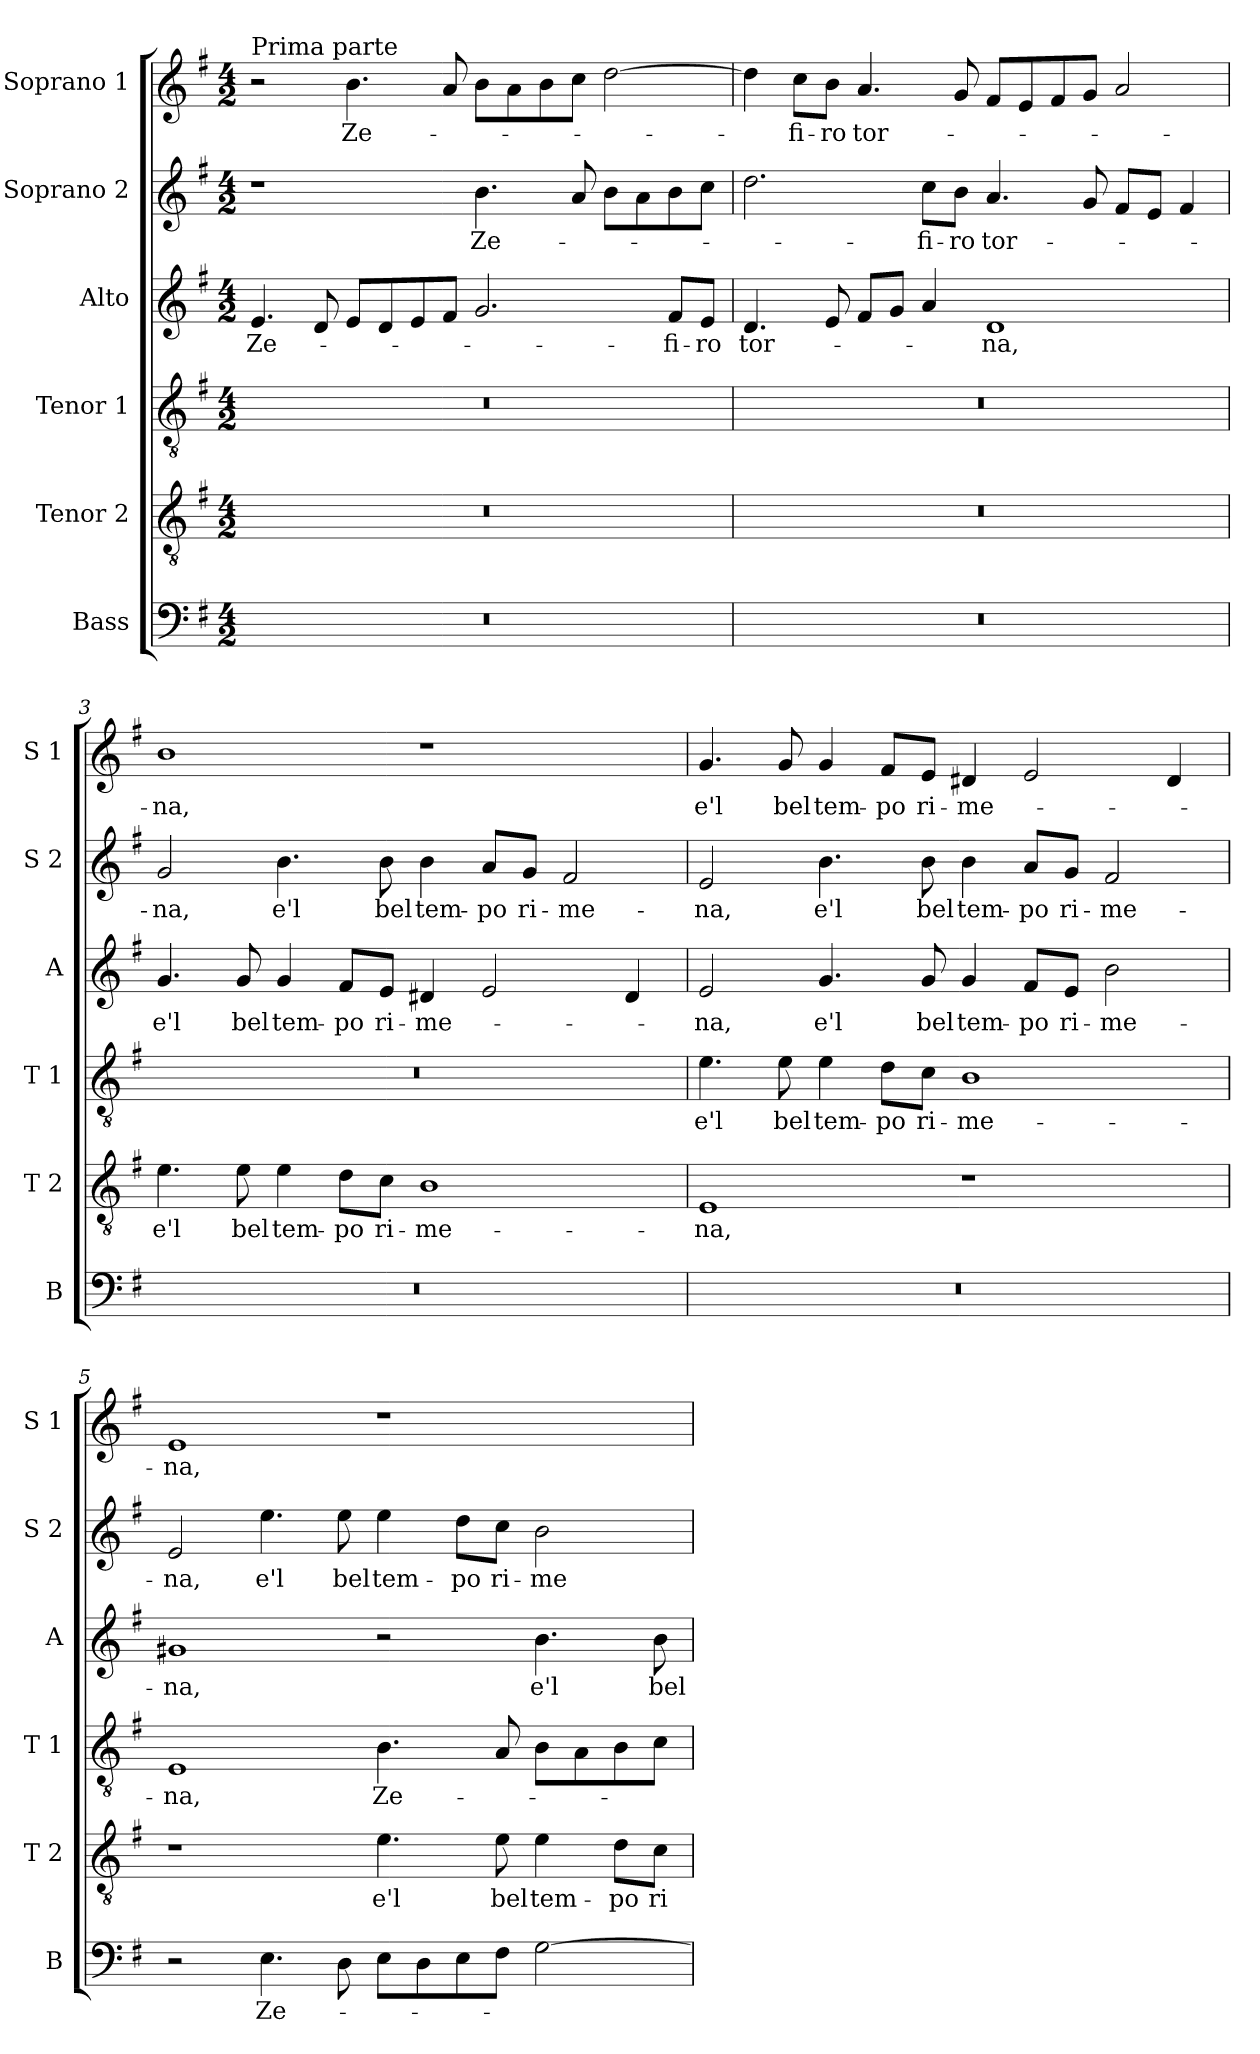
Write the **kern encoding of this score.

**kern	**text	**kern	**text	**kern	**text	**kern	**text	**kern	**text	**kern	**text
*part6	*part6	*part5	*part5	*part4	*part4	*part3	*part3	*part2	*part2	*part1	*part1
*staff6	*staff6	*staff5	*staff5	*staff4	*staff4	*staff3	*staff3	*staff2	*staff2	*staff1	*staff1
*I"Bass	*	*I"Tenor 2	*	*I"Tenor 1	*	*I"Alto	*	*I"Soprano 2	*	*I"Soprano 1	*
*I'B	*	*I'T 2	*	*I'T 1	*	*I'A	*	*I'S 2	*	*I'S 1	*
*clefF4	*	*clefGv2	*	*clefGv2	*	*clefG2	*	*clefG2	*	*clefG2	*
*k[f#]	*	*k[f#]	*	*k[f#]	*	*k[f#]	*	*k[f#]	*	*k[f#]	*
*G:	*	*G:	*	*G:	*	*G:	*	*G:	*	*G:	*
*M4/2	*	*M4/2	*	*M4/2	*	*M4/2	*	*M4/2	*	*M4/2	*
=1	=1	=1	=1	=1	=1	=1	=1	=1	=1	=1	=1
!	!	!	!	!	!	!	!	!	!	!LO:TX:a:t=Prima parte	!
!	!	!	!	!	!	!	!LO:LY:b	!	!	!	!
0r	.	0r	.	0r	.	4.e/	Ze-	1r	.	2r	.
.	.	.	.	.	.	8d/	.	.	.	.	.
!	!	!	!	!	!	!	!	!	!	!	!LO:LY:b
.	.	.	.	.	.	8e/L	.	.	.	4.b\	Ze-
.	.	.	.	.	.	8d/	.	.	.	.	.
.	.	.	.	.	.	8e/	.	.	.	.	.
.	.	.	.	.	.	8f#/J	.	.	.	8a/	.
!	!	!	!	!	!	!	!	!	!LO:LY:b	!	!
.	.	.	.	.	.	2.g/	.	4.b\	Ze-	8b\L	.
.	.	.	.	.	.	.	.	.	.	8a\	.
.	.	.	.	.	.	.	.	.	.	8b\	.
.	.	.	.	.	.	.	.	8a/	.	8cc\J	.
.	.	.	.	.	.	.	.	8b\L	.	[2dd\	.
.	.	.	.	.	.	.	.	8a\	.	.	.
!	!	!	!	!	!	!	!LO:LY:b	!	!	!	!
.	.	.	.	.	.	8f#/L	-fi-	8b\	.	.	.
!	!	!	!	!	!	!	!LO:LY:b	!	!	!	!
.	.	.	.	.	.	8e/J	-ro	8cc\J	.	.	.
=2	=2	=2	=2	=2	=2	=2	=2	=2	=2	=2	=2
!	!	!	!	!	!	!	!LO:LY:b	!	!	!	!
0r	.	0r	.	0r	.	4.d/	tor-	2.dd\	.	4dd\]	.
!	!	!	!	!	!	!	!	!	!	!	!LO:LY:b
.	.	.	.	.	.	.	.	.	.	8cc\L	-fi-
!	!	!	!	!	!	!	!	!	!	!	!LO:LY:b
.	.	.	.	.	.	8e/	.	.	.	8b\J	-ro
!	!	!	!	!	!	!	!	!	!	!	!LO:LY:b
.	.	.	.	.	.	8f#/L	.	.	.	4.a/	tor-
.	.	.	.	.	.	8g/J	.	.	.	.	.
!	!	!	!	!	!	!	!	!	!LO:LY:b	!	!
.	.	.	.	.	.	4a/	.	8cc\L	-fi-	.	.
!	!	!	!	!	!	!	!	!	!LO:LY:b	!	!
.	.	.	.	.	.	.	.	8b\J	-ro	8g/	.
!	!	!	!	!	!	!	!LO:LY:b	!	!LO:LY:b	!	!
.	.	.	.	.	.	1d	-na,	4.a/	tor-	8f#/L	.
.	.	.	.	.	.	.	.	.	.	8e/	.
.	.	.	.	.	.	.	.	.	.	8f#/	.
.	.	.	.	.	.	.	.	8g/	.	8g/J	.
.	.	.	.	.	.	.	.	8f#/L	.	2a/	.
.	.	.	.	.	.	.	.	8e/J	.	.	.
.	.	.	.	.	.	.	.	4f#/	.	.	.
!!LO:LB:g=z
=3	=3	=3	=3	=3	=3	=3	=3	=3	=3	=3	=3
!	!	!	!LO:LY:b	!	!	!	!LO:LY:b	!	!LO:LY:b	!	!LO:LY:b
0r	.	4.e\	e'l	0r	.	4.g/	e'l	2g/	-na,	1b	-na,
!	!	!	!LO:LY:b	!	!	!	!LO:LY:b	!	!	!	!
.	.	8e\	bel	.	.	8g/	bel	.	.	.	.
!	!	!	!LO:LY:b	!	!	!	!LO:LY:b	!	!LO:LY:b	!	!
.	.	4e\	tem-	.	.	4g/	tem-	4.b\	e'l	.	.
!	!	!	!LO:LY:b	!	!	!	!LO:LY:b	!	!	!	!
.	.	8d\L	-po	.	.	8f#/L	-po	.	.	.	.
!	!	!	!LO:LY:b	!	!	!	!LO:LY:b	!	!LO:LY:b	!	!
.	.	8c\J	ri-	.	.	8e/J	ri-	8b\	bel	.	.
!	!	!	!LO:LY:b	!	!	!	!LO:LY:b	!	!LO:LY:b	!	!
.	.	1B	-me-	.	.	4d#X/	-me-	4b\	tem-	1r	.
!	!	!	!	!	!	!	!	!	!LO:LY:b	!	!
.	.	.	.	.	.	2e/	.	8a/L	-po	.	.
!	!	!	!	!	!	!	!	!	!LO:LY:b	!	!
.	.	.	.	.	.	.	.	8g/J	ri-	.	.
!	!	!	!	!	!	!	!	!	!LO:LY:b	!	!
.	.	.	.	.	.	.	.	2f#/	-me-	.	.
.	.	.	.	.	.	4d#/	.	.	.	.	.
=4	=4	=4	=4	=4	=4	=4	=4	=4	=4	=4	=4
!	!	!	!LO:LY:b	!	!LO:LY:b	!	!LO:LY:b	!	!LO:LY:b	!	!LO:LY:b
0r	.	1E	-na,	4.e\	e'l	2e/	-na,	2e/	-na,	4.g/	e'l
!	!	!	!	!	!LO:LY:b	!	!	!	!	!	!LO:LY:b
.	.	.	.	8e\	bel	.	.	.	.	8g/	bel
!	!	!	!	!	!LO:LY:b	!	!LO:LY:b	!	!LO:LY:b	!	!LO:LY:b
.	.	.	.	4e\	tem-	4.g/	e'l	4.b\	e'l	4g/	tem-
!	!	!	!	!	!LO:LY:b	!	!	!	!	!	!LO:LY:b
.	.	.	.	8d\L	-po	.	.	.	.	8f#/L	-po
!	!	!	!	!	!LO:LY:b	!	!LO:LY:b	!	!LO:LY:b	!	!LO:LY:b
.	.	.	.	8c\J	ri-	8g/	bel	8b\	bel	8e/J	ri-
!	!	!	!	!	!LO:LY:b	!	!LO:LY:b	!	!LO:LY:b	!	!LO:LY:b
.	.	1r	.	1B	-me-	4g/	tem-	4b\	tem-	4d#X/	-me-
!	!	!	!	!	!	!	!LO:LY:b	!	!LO:LY:b	!	!
.	.	.	.	.	.	8f#/L	-po	8a/L	-po	2e/	.
!	!	!	!	!	!	!	!LO:LY:b	!	!LO:LY:b	!	!
.	.	.	.	.	.	8e/J	ri-	8g/J	ri-	.	.
!	!	!	!	!	!	!	!LO:LY:b	!	!LO:LY:b	!	!
.	.	.	.	.	.	2b\	-me-	2f#/	-me-	.	.
.	.	.	.	.	.	.	.	.	.	4d#/	.
!!LO:PB:g=z
=5	=5	=5	=5	=5	=5	=5	=5	=5	=5	=5	=5
!	!	!	!	!	!LO:LY:b	!	!LO:LY:b	!	!LO:LY:b	!	!LO:LY:b
2r	.	1r	.	1E	-na,	1g#X	-na,	2e/	-na,	1e	-na,
!	!LO:LY:b	!	!	!	!	!	!	!	!LO:LY:b	!	!
4.E\	Ze-	.	.	.	.	.	.	4.ee\	e'l	.	.
!	!	!	!	!	!	!	!	!	!LO:LY:b	!	!
8D\	.	.	.	.	.	.	.	8ee\	bel	.	.
!	!	!	!LO:LY:b	!	!LO:LY:b	!	!	!	!LO:LY:b	!	!
8E\L	.	4.e\	e'l	4.B\	Ze-	2r	.	4ee\	tem-	1r	.
8D\	.	.	.	.	.	.	.	.	.	.	.
!	!	!	!	!	!	!	!	!	!LO:LY:b	!	!
8E\	.	.	.	.	.	.	.	8dd\L	-po	.	.
!	!	!	!LO:LY:b	!	!	!	!	!	!LO:LY:b	!	!
8F#\J	.	8e\	bel	8A/	.	.	.	8cc\J	ri-	.	.
!	!	!	!LO:LY:b	!	!	!	!LO:LY:b	!	!LO:LY:b	!	!
[2G\	.	4e\	tem-	8B\L	.	4.b\	e'l	2b\	-me-	.	.
.	.	.	.	8A\	.	.	.	.	.	.	.
!	!	!	!LO:LY:b	!	!	!	!	!	!	!	!
.	.	8d\L	-po	8B\	.	.	.	.	.	.	.
!	!	!	!LO:LY:b	!	!	!	!LO:LY:b	!	!	!	!
.	.	8c\J	ri-	8c\J	.	8b\	bel	.	.	.	.
=	=	=	=	=	=	=	=	=	=	=	=
*-	*-	*-	*-	*-	*-	*-	*-	*-	*-	*-	*-
